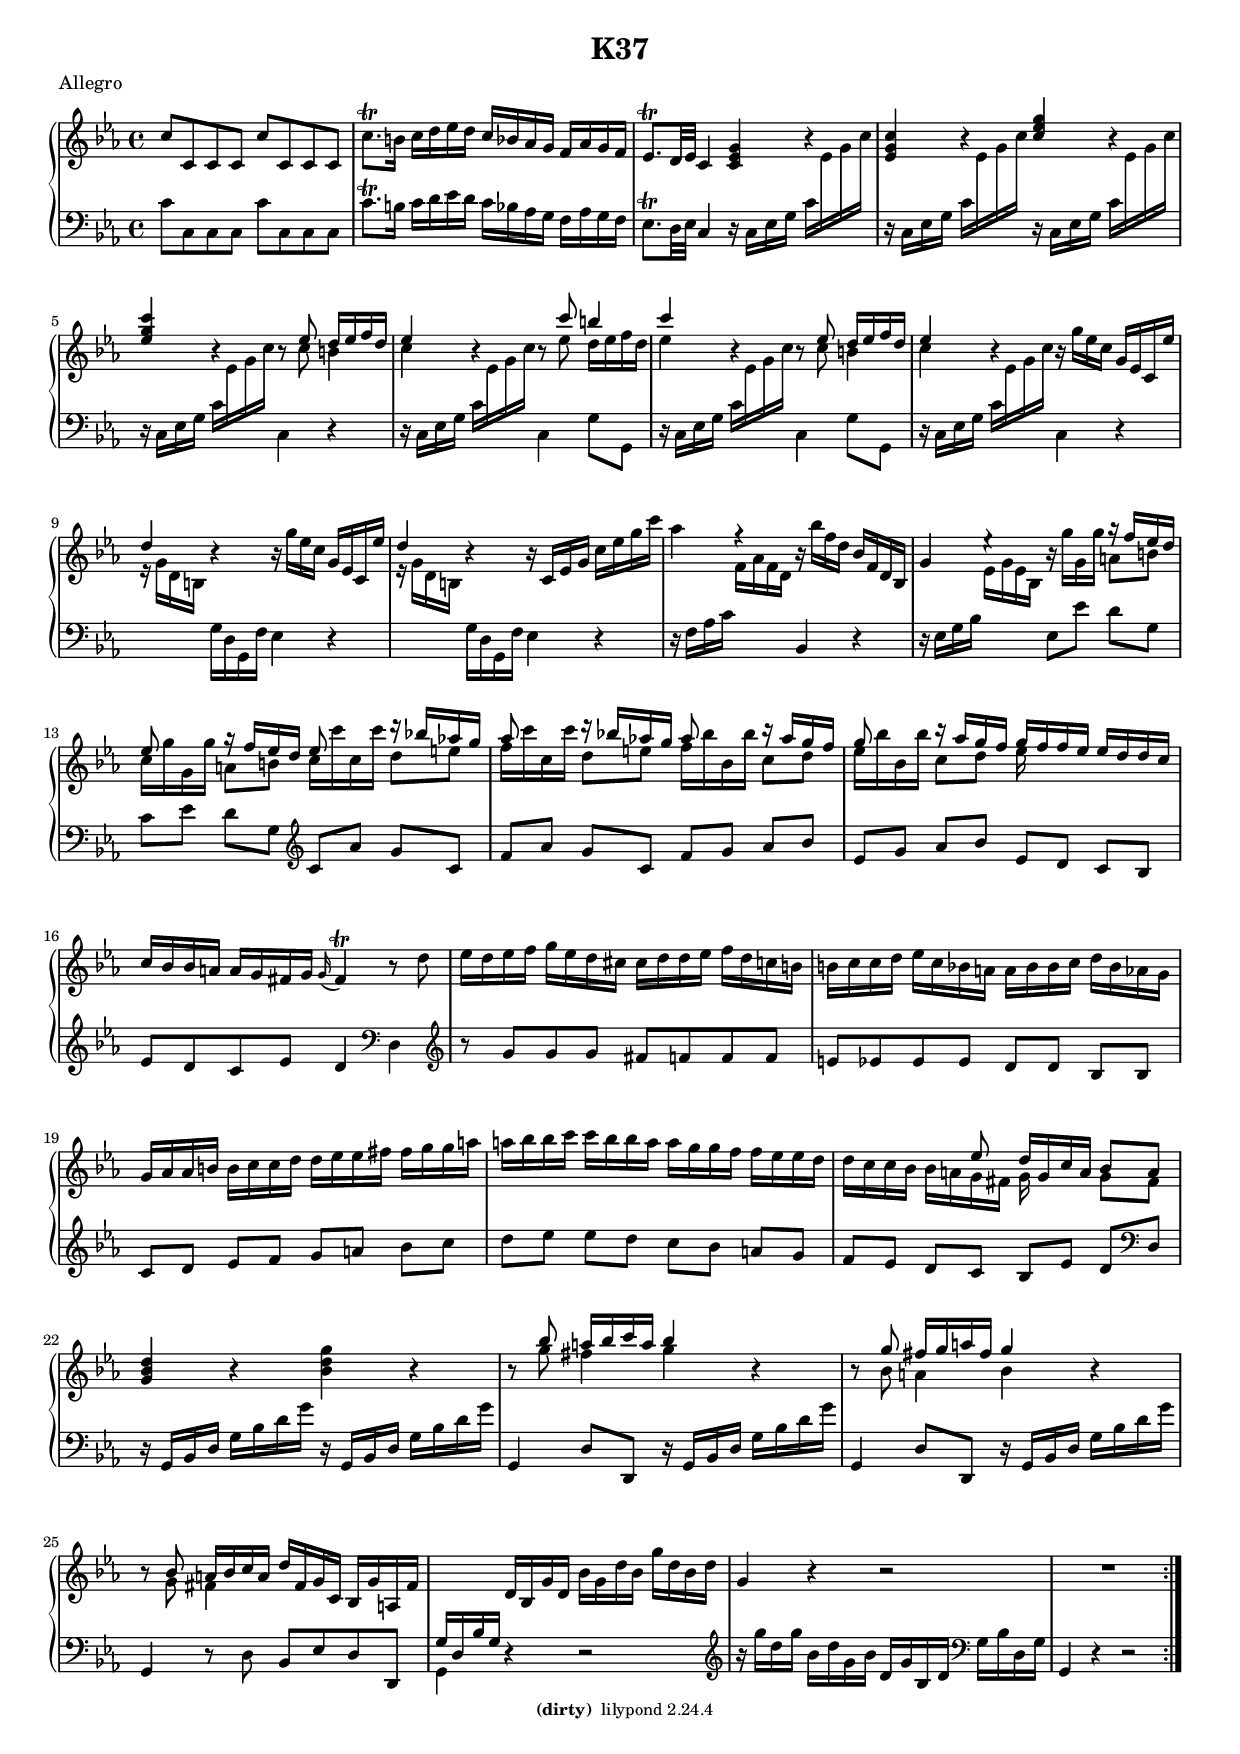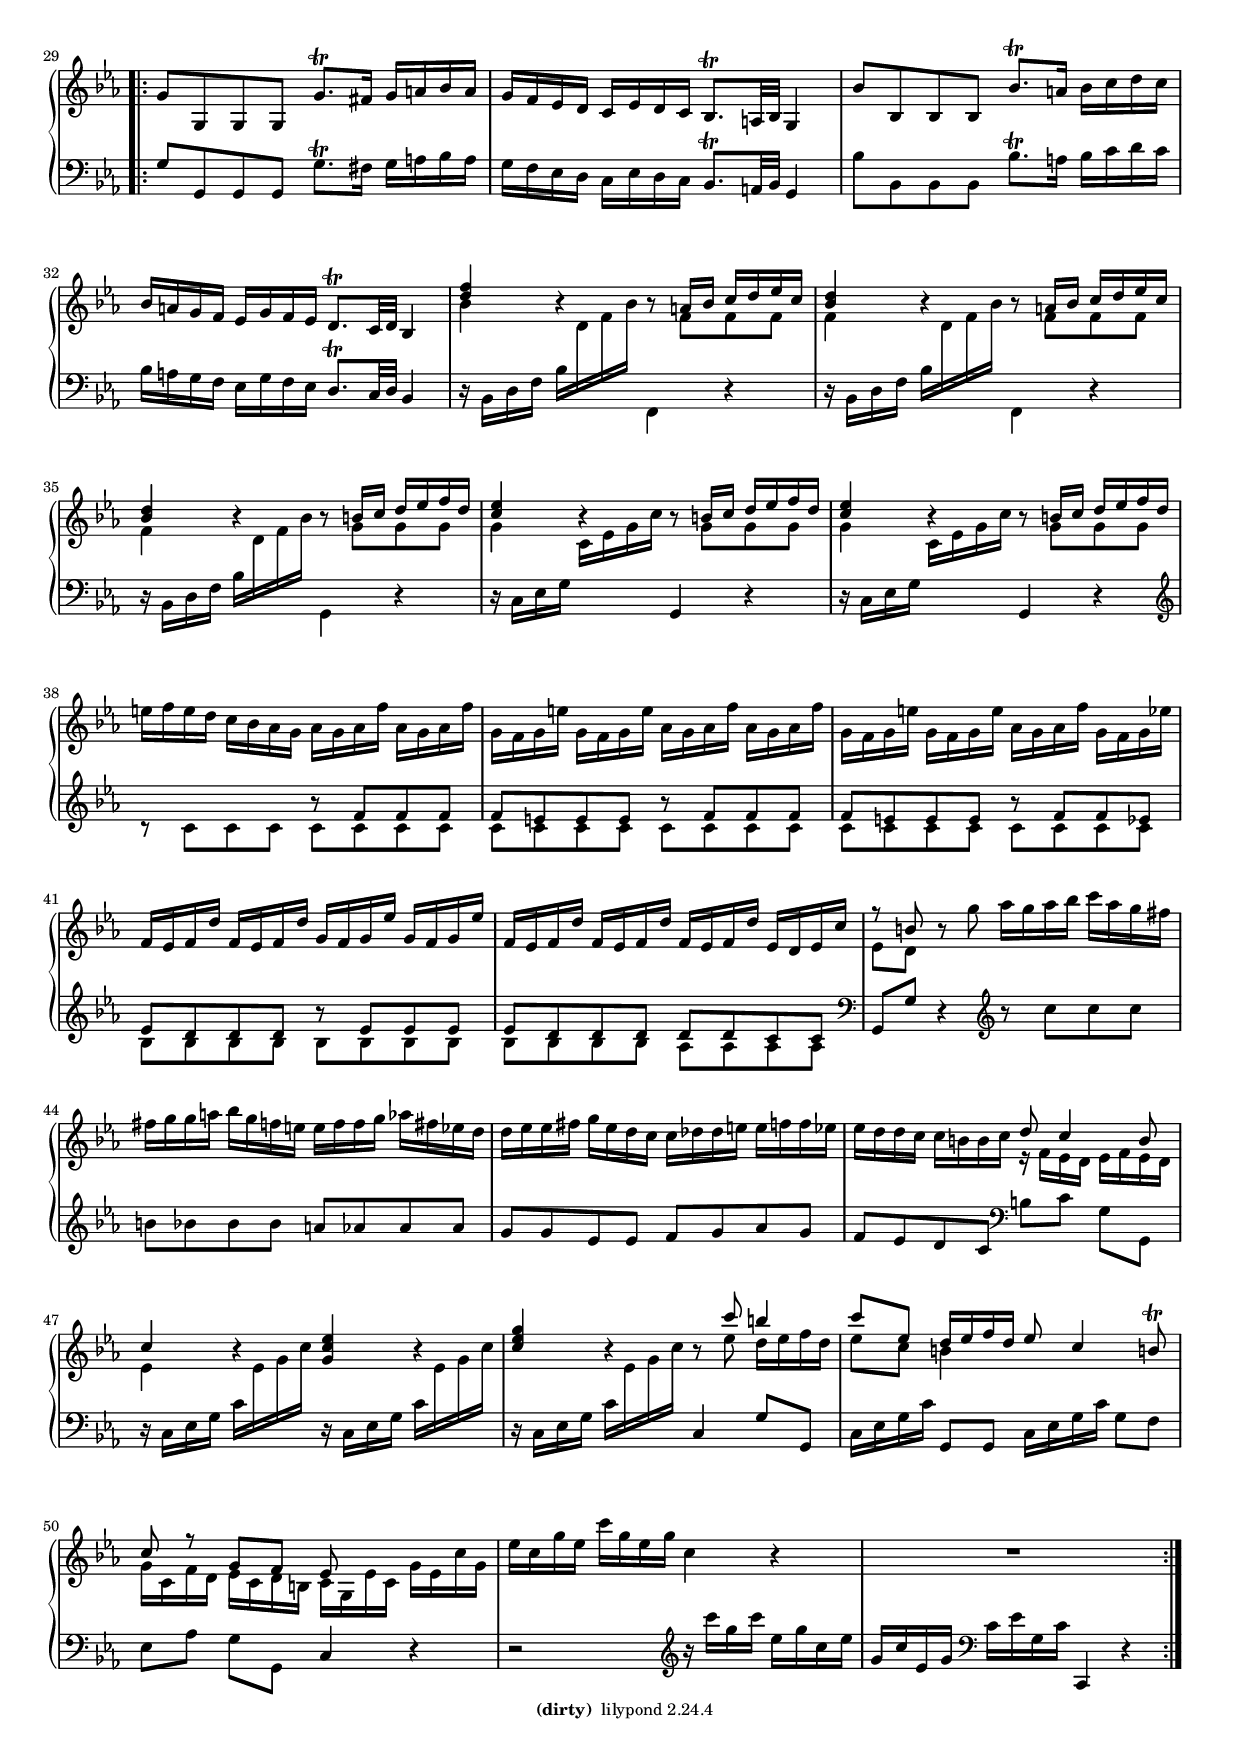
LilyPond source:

\version "2.18.2"

\include "../../tagline.ily"

#(set-global-staff-size 16.4)

\paper {
  #(set-paper-size "a4")
  print-page-number = ##f
  between-system-padding = #0.1
  between-system-space = #0.1
  ragged-last-bottom = ##f
  ragged-bottom = ##f
  oddFooterMarkup = \gitTagline
  evenFooterMarkup = \gitTagline
}

breaks = {s1*28 \pageBreak}
      
\version "2.18.2"

su = \stemUp
sd = \stemDown
sn = \stemNeutral
tu = \tieUp
td = \tieDown
tn = \tieNeutral
cstr = \change Staff = "right"
cstl = \change Staff = "left"

\header {
  title = "K37"
  meter = "Allegro"
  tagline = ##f
}

global = {
  \key c \minor
  \time 4/4
}

right = \relative c'' {
  \global
 
  \repeat volta 2 {
    c8 c, c c c' c, c c
    c'8.-\trill b16 c d ees d c bes aes g f aes g f
    ees8.-\trill d32 ees c4 \su <c ees g> r
    
    <ees g c> r <c' ees g> r
    <ees g c> r r8 <<{ ees d16 ees f d ees4 } \\ { c8 b4 c }>>
    r r8 <<{ c' b4 c } \\ { ees,8 d16 ees f d ees4 }>>
    
    r r8 <<{ ees d16 ees f d ees4 } \\ { c8 b4 c }>>
    r \repeat unfold 2 { r16 \sd g' ees c \su g ees c ees' d4 r }
    
    r16 \sn c, ees g c ees g c
    aes4 f\rest r16 bes f d bes f d bes
    g'4 ees'\rest r16
    <<{ s16 \repeat unfold 2 { s8 r16 f ees d ees8 } 
        \repeat unfold 2 { s8 r16 bes'! aes! g aes8 }
        \repeat unfold 2 { s8 r16 aes g f } \alternative { {g8} {g16 f f ees} }
      } \\
      { \repeat unfold 2 { g16 g, g' a,8 b c16 } 
        \repeat unfold 2 { c' c, c' d,8 e f16 }
        \repeat unfold 2 { bes bes, bes' c,8 d ees16 }
    }>>
    
    \su ees d d c
    c bes bes a a g fis g \appoggiatura g fis4-\trill  r8 \sn d'
    ees16 d ees f g ees d cis cis d d ees f d c b
    b c c d ees c bes a a bes bes c \sd d bes aes g
    \sn g aes aes b b c c d d ees ees fis fis g g a
    
    a bes bes c c bes bes a a g g f f ees ees d
    d c c bes <<{ s8 ees d16 g, c a bes8 a } \\ { bes16 a g fis g s s8 g fis }>>
    \once \su <g bes d>4 r <bes d g> r
    
    r8 <<{ bes'8 a16 bes c a bes4 } \\ { g8 fis4 g }>> r
    r8 <<{ g fis16 g a fis g4 } \\ { bes,8 a4 bes }>> r
    r8 <<{ bes8 a16 bes c a d fis, g c, bes g' a, fis' } \\ { g8 fis4 }>>
    
    \cstl \su g,16 d bes' g \cstr \sn d' bes g' d bes' g d' bes g' d bes d
    g,4 r r2
    R1
  }
  
  \repeat volta 2 {
    g8 g, g g g'8.-\trill fis16 g a bes a
    g f ees d c ees d c bes8.-\trill a32 bes g4
    bes'8 bes, bes bes bes'8.-\trill a16 bes c d c
    bes a g f ees g f ees d8.-\trill c32 d bes4
    
    <<{ <d' f>4 } \\ { bes }>>
    \repeat unfold 2 { r4 r8 <<{ a16 bes c d ees c <bes d>4 } \\ { f8 f f f4 }>> }
    \repeat unfold 2 { bes\rest r8 <<{ b16 c d ees f d <c ees>4 } \\ { g8 g g g4 }>> }
    bes\rest r8 <<{ b16 c d ees f d } \\ { g,8 g g }>>
    
    \sd e'16 f e d c bes aes g 
    \repeat unfold 2 {
      \repeat unfold 2 { aes g aes f' }
      \repeat unfold 2 { g, f g e' }
    } aes, g aes f' g, f g ees'
    
    \su \repeat unfold 2 { f, ees f d' } \repeat unfold 2 { g, f g ees' }
    \repeat unfold 3 { f, ees f d' } ees, d ees c' \sn
    <<{ r8 b } \\ { ees,[ d] }>> r g' aes16 g aes bes c aes g fis
    
    fis g g a bes g f e e f f g aes fis ees d
    d ees ees fis g ees d c c des des e e f f ees
    ees d d c c b b c <<{ d8 c4 b8 c4 } \\ { r16 f, ees d ees f ees d ees4 }>>
    
    \su r <g c ees> r <c ees g> r r8
    <<{ c'8 b4 c8 ees, d16 ees f d ees8 c4 b!8-\trill } \\ 
      { ees d16 ees f d ees8 c b4 }>>
    
    <<{ c8 r g f ees } \\ { g16 c, f d ees c d b c g ees' c g' ees c' g }>>
    \sd ees' c g' ees c' g ees g c,4 r
    R1
  }
}
 
left = \relative c' {
  \global
  
  \repeat volta 2 {
    c8 c, c c c' c, c c
    c'8.-\trill b16 c d ees d c bes aes g f aes g f
    ees8.-\trill d32 ees c4
    
    \repeat unfold 4 { \sd \cstl r16 c ees g c \cstr ees g c }
    \cstl c,,4 r 
    \repeat unfold 2 { 
      \cstl r16 c ees g c \cstr ees g c \cstl c,,4 g'8 g,
    } r16 c ees g c \cstr ees g c \cstl c,,4 r
    
    \repeat unfold 2 { \cstr \sd r16 g'' d b \cstl g d g, f' ees4 r }
    r16 f aes c \cstr \sd f aes f d \cstl \sn bes,4 r
    
    r16 ees g bes \cstr \sd ees g ees bes \cstl ees,8[ ees'] d[ g,]
    c[ ees] d[ g,] \clef treble \sn c[ aes'] g[ c,]
    
    f[ aes] g[ c,] f[ g] aes[ bes]
    ees,[ g] aes[ bes] ees,[ d] c[ bes]
    ees d c ees d4 \clef bass d,
    
    \clef treble r8 g' g g fis f f f
    e ees ees ees d[ d] bes[ bes]
    c[ d] ees[ f] g[ a] bes[ c]
    d[ ees] ees[ d] c[ bes] a[ g]
    f[ ees] d[ c] bes[ ees] d[ \clef bass d,]
    
    r16 g, bes d g bes d g \repeat unfold 2 {
      r16 g,, bes d g bes d g g,,4 d'8 d, }
    r16 g bes d g bes d g
    g,,4 r8 d' bes ees d d,
    \once \sd g4 r r2
    \clef treble r16 g''' d g bes, d g, bes d, g bes, d \clef bass g, bes d, g
    g,4 r r2
  }
  
  \repeat volta 2 {
    g'8 g, g g g'8.-\trill fis16 g a bes a
    g f ees d \sd c ees d c \sn bes8.-\trill a32 bes g4
    bes'8 bes, bes bes bes'8.-\trill a16 bes c d c
    bes a g f ees g f ees d8.-\trill c32 d bes4
    
    \repeat unfold 3 { \sd \cstl r16 bes d f bes \cstr d f bes \cstl }
    \alternative { {f,,4 r} {f r} {g r} }
    \repeat unfold 2 { \cstl r16 c ees g \cstr \sd c ees g c \cstl \sn g,,4 r }
    
    \clef treble 
    <<{ s2 \repeat unfold 2 { b''8\rest f f f f e e e }
        b'8\rest f f ees
        ees d d d b'8\rest ees, ees ees 
        ees d d d d d c c 
      } \\
      { c8\rest \repeat unfold 23 { c }
        \repeat unfold 12 { bes } 
        aes aes aes aes
    }>>
    
    \clef bass g, g' r4 \clef treble r8 c' c c
    b bes bes bes a aes aes aes 
    g g ees ees f g aes g
    f ees d c \clef bass \sd b[ c] g[ g,]
    
    \repeat unfold 3 { \cstl r16 c ees g c \cstr ees g c }
    \sn \cstl c,,4 g'8 g,
    c16 ees g c g,8 g c16 ees g c g8 f
    
    ees[ aes] \sd g[ g,] \sn c4 r
    r2 \clef treble r16 c''' g c ees, g c, ees
    g, c ees, g \clef bass c, ees g, c c,,4 r
  }
}

\score {
  \new PianoStaff <<
    \new Staff = "right" {
      << 
        \breaks
        \right
      >>
    }
    \new Staff = "left" { 
      <<
      \clef bass \left 
      \breaks
      >>
    }
  >>
  \layout { indent = 0 }
}

